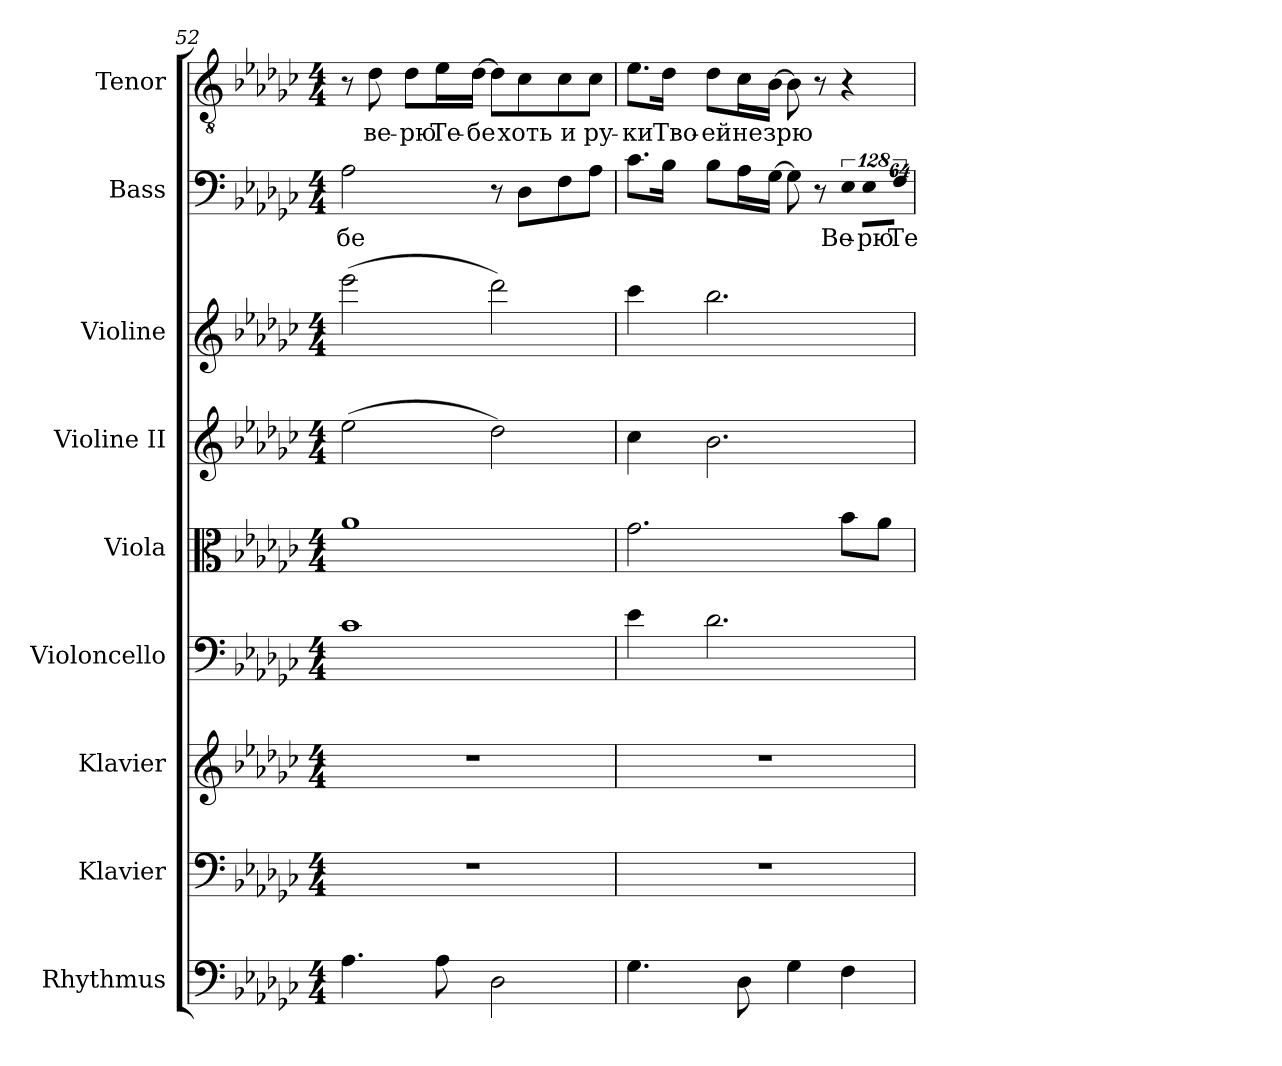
**kern	**kern	**kern	**kern	**kern	**kern	**kern	**kern	**text	**kern	**text
*part9	*part8	*part7	*part6	*part5	*part4	*part3	*part2	*part2	*part1	*part1
*staff9	*staff8	*staff7	*staff6	*staff5	*staff4	*staff3	*staff2	*staff2	*staff1	*staff1
*I"Rhythmus	*I"Klavier	*I"Klavier	*I"Violoncello	*I"Viola	*I"Violine II	*I"Violine	*I"Bass	*	*I"Tenor	*
*I'Rhy.	*I'Kla.	*I'Kla.	*I'Vc.	*I'Vla	*I'Vl.II	*I'Vln	*I'B.	*	*I'T.	*
*clefF4	*clefF4	*clefG2	*clefF4	*clefC3	*clefG2	*clefG2	*clefF4	*	*clefGv2	*
*ITrd7c12	*	*	*	*	*	*	*	*	*ITrd7c12	*
*k[b-e-a-d-g-c-]	*k[b-e-a-d-g-c-]	*k[b-e-a-d-g-c-]	*k[b-e-a-d-g-c-]	*k[b-e-a-d-g-c-]	*k[b-e-a-d-g-c-]	*k[b-e-a-d-g-c-]	*k[b-e-a-d-g-c-]	*	*k[b-e-a-d-g-c-]	*
*G-:	*G-:	*G-:	*G-:	*G-:	*G-:	*G-:	*G-:	*	*G-:	*
*M4/4	*M4/4	*M4/4	*M4/4	*M4/4	*M4/4	*M4/4	*M4/4	*	*M4/4	*
=52	=52	=52	=52	=52	=52	=52	=52	=52	=52	=52
!	!	!	!	!	!	!	!	!LO:LY:b:color=#000000	!	!
4.AA-i\	1r	1r	1c-i	1a-i	(2ee-i\	(2eee-i\	2A-i\	-бе	8r	.
!	!	!	!	!	!	!	!	!	!	!LO:LY:b:color=#000000
.	.	.	.	.	.	.	.	.	8D-i\	ве-
!	!	!	!	!	!	!	!	!	!	!LO:LY:b:color=#000000
.	.	.	.	.	.	.	.	.	8D-i\L	-рю
!	!	!	!	!	!	!	!	!	!	!LO:LY:b:color=#000000
8AA-i\	.	.	.	.	.	.	.	.	16E-i\L	Те-
!	!	!	!	!	!	!	!	!	!	!LO:LY:b:color=#000000
.	.	.	.	.	.	.	.	.	[>16D-i\JJ	-бе
2DD-i\	.	.	.	.	2dd-i\)	2ddd-i\)	8r	.	8D-i\L]	.
!	!	!	!	!	!	!	!	!	!	!LO:LY:b:color=#000000
.	.	.	.	.	.	.	8D-i\L	.	8C-i\	хоть
!	!	!	!	!	!	!	!	!	!	!LO:LY:b:color=#000000
.	.	.	.	.	.	.	8Fi\	.	8C-i\	и
!	!	!	!	!	!	!	!	!	!	!LO:LY:b:color=#000000
.	.	.	.	.	.	.	8A-i\J	.	8C-i\J	ру-
=53	=53	=53	=53	=53	=53	=53	=53	=53	=53	=53
!	!	!	!	!	!	!	!	!	!	!LO:LY:b:color=#000000
4.GG-i\	1r	1r	4e-i\	2.g-i\	4cc-i\	4ccc-i\	8.c-i\L	.	8.E-i\L	-ки
!	!	!	!	!	!	!	!	!	!	!LO:LY:b:color=#000000
.	.	.	.	.	.	.	16B-i\Jk	.	16D-i\Jk	Тво-
!	!	!	!	!	!	!	!	!	!	!LO:LY:b:color=#000000
.	.	.	2.d-i\	.	2.b-i\	2.bb-i\	8B-i\L	.	8D-i\L	-ей
!	!	!	!	!	!	!	!	!	!	!LO:LY:b:color=#000000
8DD-i\	.	.	.	.	.	.	16A-i\L	.	16C-i\L	не
!	!	!	!	!	!	!	!	!	!	!LO:LY:b:color=#000000
.	.	.	.	.	.	.	[>16G-i\JJ	.	[>16BB-i\JJ	зрю
4GG-i\	.	.	.	.	.	.	8G-i\]	.	8BB-i\]	.
.	.	.	.	.	.	.	8r	.	8r	.
!	!	!	!	!	!	!	!LO:N:vis=8	!	!	!
!	!	!	!	!	!	!	!	!LO:LY:b:color=#000000	!	!
4FFi\	.	.	.	8b-i\L	.	.	1024%85E-i\	Ве-	4r	.
!	!	!	!	!	!	!	!LO:N:vis=8	!	!	!
!	!	!	!	!	!	!	!	!LO:LY:b:color=#000000	!	!
.	.	.	.	.	.	.	1024%85E-i\L	-рю	.	.
.	.	.	.	8a-i\J	.	.	.	.	.	.
!	!	!	!	!	!	!	!LO:N:vis=8	!	!	!
!	!	!	!	!	!	!	!	!LO:LY:b:color=#000000	!	!
.	.	.	.	.	.	.	512%43Fi\J	Те-	.	.
=	=	=	=	=	=	=	=	=	=	=
*-	*-	*-	*-	*-	*-	*-	*-	*-	*-	*-
